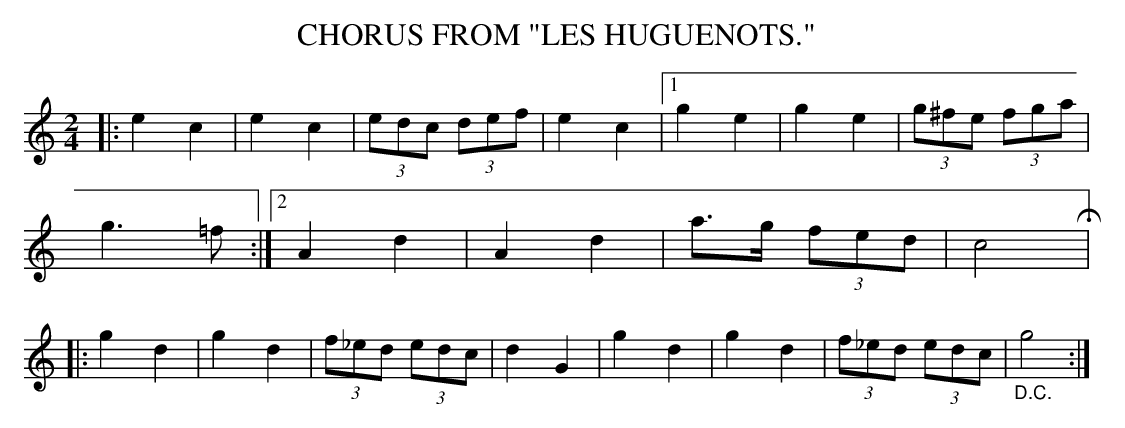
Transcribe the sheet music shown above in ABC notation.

X:1
T: CHORUS FROM "LES HUGUENOTS."
M: 2/4
L: 1/8
K: C
|:\
e2 c2 | e2 c2 | (3edc (3def | e2 c2 |\
[1 g2 e2 | g2 e2 | (3g^fe (3fga | g3 =f :|\
[2 A2 d2 | A2 d2 | a>g (3fed | c4 H|:\
g2 d2 | g2 d2 | (3f_ed (3edc | d2 G2 |\
g2 d2 | g2 d2 | (3f_ed (3edc | "_D.C."g4 :|
